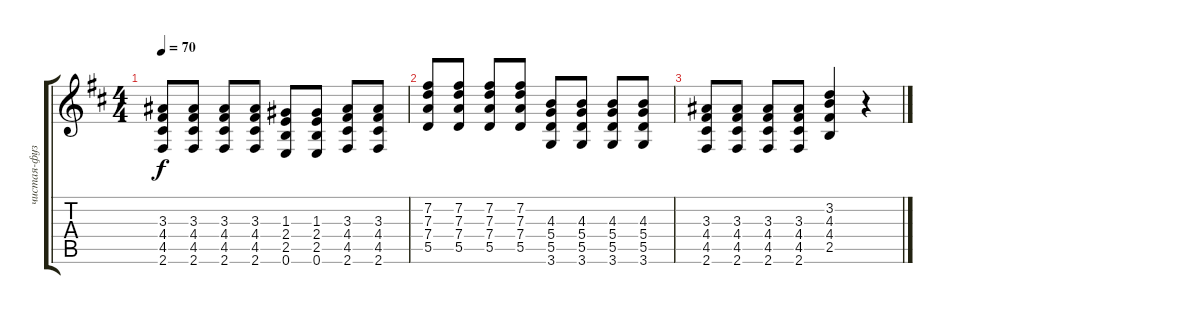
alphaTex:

\track ("чистая-фузовая гитара" "чистая-фуз") {instrument electricguitarclean}
\staff {score tabs}
\tuning (E4 B3 G3 D3 A2 E2) {hide}
\ts (4 4)
\tempo 70
\clef g2
\ks d
(3.3 4.4 4.5 2.6).8{dy f instrument distortionguitar} (3.3 4.4 4.5 2.6).8 (3.3 4.4 4.5 2.6).8 (3.3 4.4 4.5 2.6).8 (1.3 2.4 2.5 0.6).8 (1.3 2.4 2.5 0.6).8 (3.3 4.4 4.5 2.6).8 (3.3 4.4 4.5 2.6).8 |
(7.2 7.3 7.4 5.5).8 (7.2 7.3 7.4 5.5).8 (7.2 7.3 7.4 5.5).8 (7.2 7.3 7.4 5.5).8 (4.3 5.4 5.5 3.6).8 (4.3 5.4 5.5 3.6).8 (4.3 5.4 5.5 3.6).8 (4.3 5.4 5.5 3.6).8 |
(3.3 4.4 4.5 2.6).8{instrument distortionguitar} (3.3 4.4 4.5 2.6).8 (3.3 4.4 4.5 2.6).8 (3.3 4.4 4.5 2.6).8 (3.2 4.3 4.4 2.5).4 r.4
